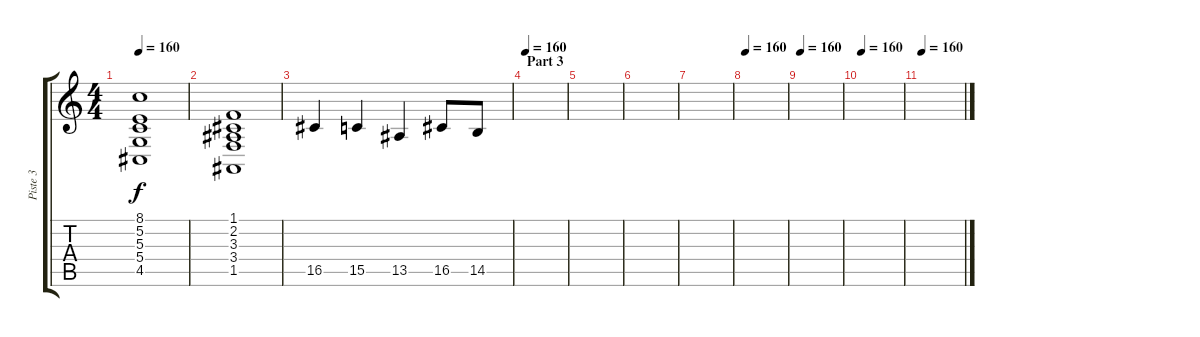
\track ("Piste 3" "Piste 3") {instrument stringensemble1}
\staff {score tabs}
\tuning (E4 B3 G3 D3 A2 E2) {hide}
\ts (4 4)
\tempo 160
\clef g2
\ks c
(8.1 5.2 5.3 5.4 4.5).1{dy f} |
(1.1 2.2 3.3 3.4 1.5).1 |
16.5.4 15.5.4 13.5.4 16.5.8 14.5.8 |
\section ("" "Part 3")
\tempo 160
|
|
|
|
\tempo 160
|
\tempo 160
|
\tempo 160
|
\tempo 160
